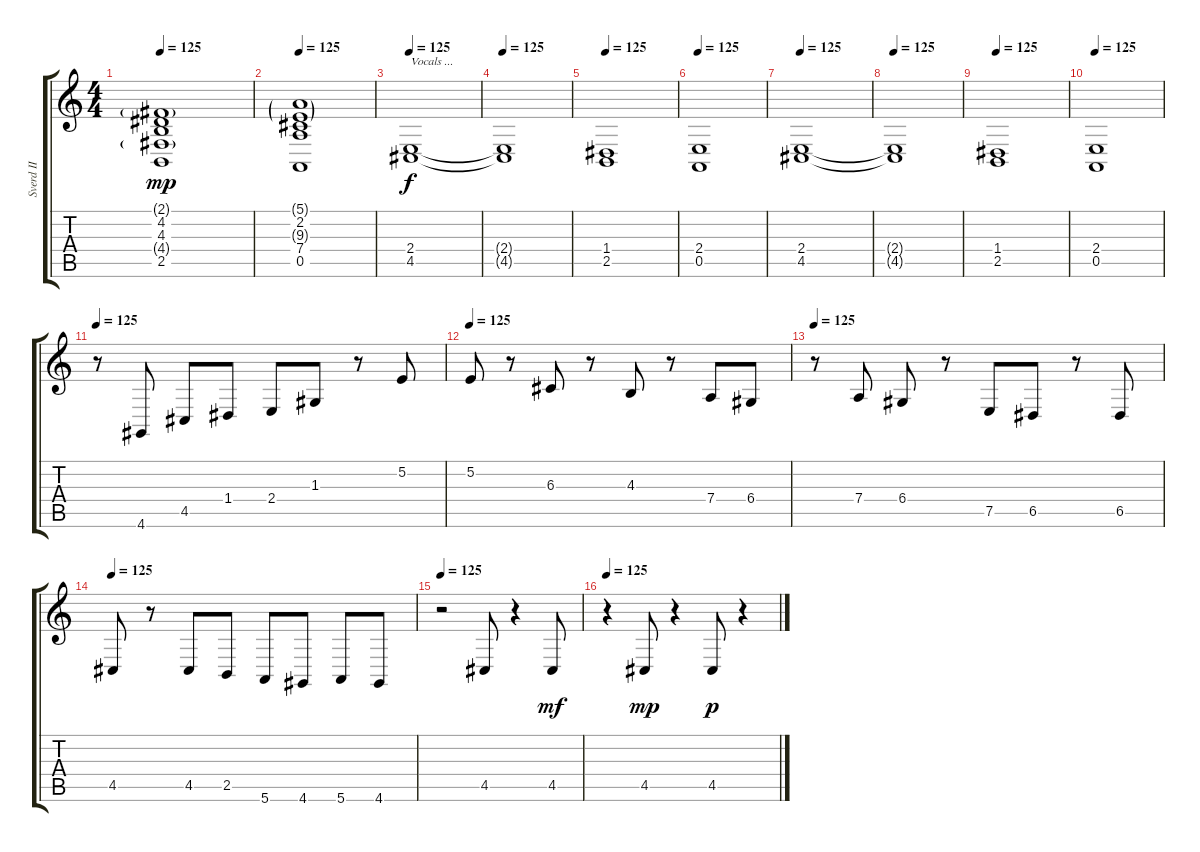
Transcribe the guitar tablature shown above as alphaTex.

\track ("Sverd II" "Sverd II") {instrument stringensemble1}
\staff {score tabs}
\tuning (E4 B3 G3 D3 A2 E2) {hide}
\ts (4 4)
\tempo 125
\clef g2
\ks c
(2.1{g} 4.2 4.3 4.4{g} 2.5).1{dy mp} |
\tempo 125
(5.1{g} 2.2 9.3{g} 7.4 0.5).1 |
\tempo 125
(2.4 4.5).1{txt "Vocals ..." dy f volume 10 instrument choiraahs} |
\tempo 125
(2.4{t} 4.5{t}).1 |
\tempo 125
(1.4 2.5).1{volume 10 instrument choiraahs} |
\tempo 125
(2.4 0.5).1{volume 10 instrument choiraahs} |
\tempo 125
(2.4 4.5).1{volume 10 instrument choiraahs} |
\tempo 125
(2.4{t} 4.5{t}).1 |
\tempo 125
(1.4 2.5).1{volume 10 instrument choiraahs} |
\tempo 125
(2.4 0.5).1{volume 10 instrument choiraahs} |
\tempo 125
r.8{volume 14 instrument cello} 4.6.8 4.5.8 1.4.8 2.4.8 1.3.8 r.8 5.2.8 |
\tempo 125
5.2.8{volume 14 instrument cello} r.8 6.3.8 r.8 4.3.8 r.8 7.4.8 6.4.8 |
\tempo 125
r.8{volume 14 instrument cello} 7.4.8 6.4.8 r.8 7.5.8 6.5.8 r.8 6.5.8 |
\tempo 125
4.5.8{volume 14 instrument cello} r.8 4.5.8 2.5.8 5.6.8 4.6.8 5.6.8 4.6.8 |
\tempo 125
r.2{volume 14 instrument cello} 4.5.8 r.4 4.5.8{dy mf} |
\tempo 125
r.4{volume 14 instrument cello} 4.5.8{dy mp} r.4 4.5.8{dy p} r.4
